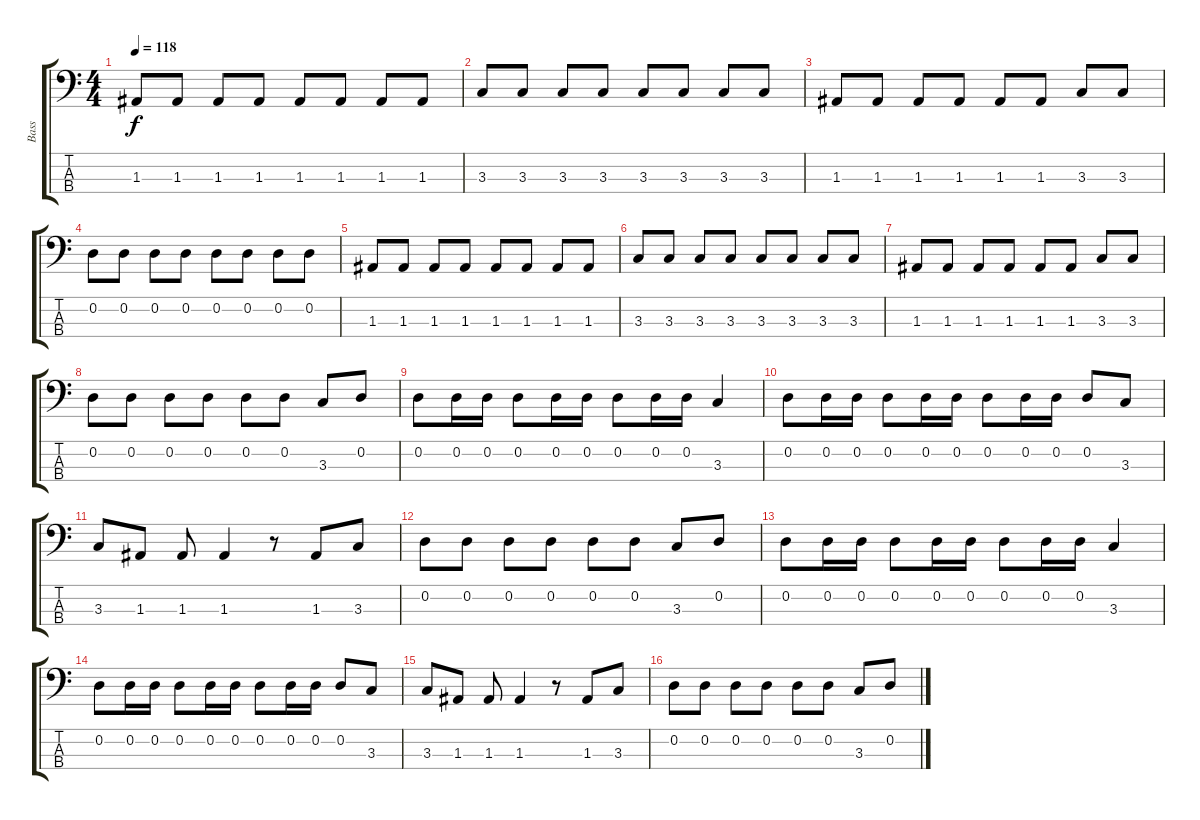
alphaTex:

\track ("Bass" "Bass") {instrument electricbassfinger}
\staff {score tabs}
\tuning (G2 D2 A1 E1) {hide}
\ts (4 4)
\tempo 118
\clef f4
\ks c
1.3.8{dy f} 1.3.8 1.3.8 1.3.8 1.3.8 1.3.8 1.3.8 1.3.8 |
3.3.8 3.3.8 3.3.8 3.3.8 3.3.8 3.3.8 3.3.8 3.3.8 |
1.3.8 1.3.8 1.3.8 1.3.8 1.3.8 1.3.8 3.3.8 3.3.8 |
0.2.8 0.2.8 0.2.8 0.2.8 0.2.8 0.2.8 0.2.8 0.2.8 |
1.3.8 1.3.8 1.3.8 1.3.8 1.3.8 1.3.8 1.3.8 1.3.8 |
3.3.8 3.3.8 3.3.8 3.3.8 3.3.8 3.3.8 3.3.8 3.3.8 |
1.3.8 1.3.8 1.3.8 1.3.8 1.3.8 1.3.8 3.3.8 3.3.8 |
0.2.8 0.2.8 0.2.8 0.2.8 0.2.8 0.2.8 3.3.8 0.2.8 |
0.2.8 0.2.16 0.2.16 0.2.8 0.2.16 0.2.16 0.2.8 0.2.16 0.2.16 3.3.4 |
0.2.8 0.2.16 0.2.16 0.2.8 0.2.16 0.2.16 0.2.8 0.2.16 0.2.16 0.2.8 3.3.8 |
3.3.8 1.3.8 1.3.8 1.3.4 r.8 1.3.8 3.3.8 |
0.2.8 0.2.8 0.2.8 0.2.8 0.2.8 0.2.8 3.3.8 0.2.8 |
0.2.8 0.2.16 0.2.16 0.2.8 0.2.16 0.2.16 0.2.8 0.2.16 0.2.16 3.3.4 |
0.2.8 0.2.16 0.2.16 0.2.8 0.2.16 0.2.16 0.2.8 0.2.16 0.2.16 0.2.8 3.3.8 |
3.3.8 1.3.8 1.3.8 1.3.4 r.8 1.3.8 3.3.8 |
0.2.8 0.2.8 0.2.8 0.2.8 0.2.8 0.2.8 3.3.8 0.2.8
